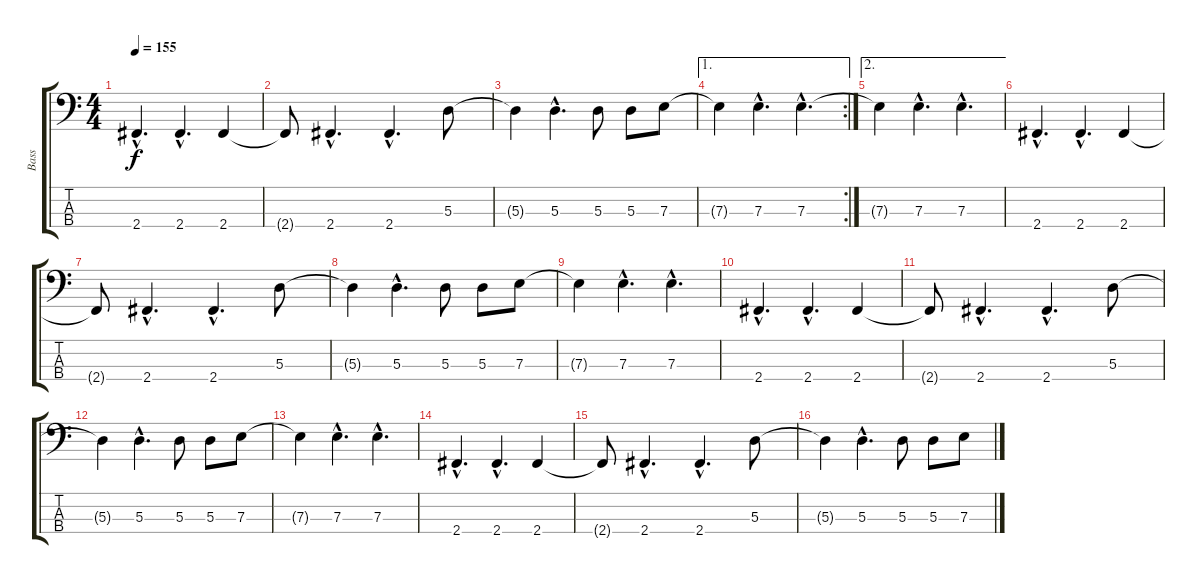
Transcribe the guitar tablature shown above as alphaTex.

\track ("Bass" "Bass") {instrument electricbasspick}
\staff {score tabs}
\tuning (G2 D2 A1 E1) {hide}
\ts (4 4)
\tempo 155
\clef f4
\ks c
2.4{hac}.4{d dy f instrument electricbasspick} 2.4{hac}.4{d} 2.4.4 |
2.4{t}.8 2.4{hac}.4{d} 2.4{hac}.4{d} 5.3.8 |
5.3{t}.4 5.3{hac}.4{d} 5.3.8 5.3.8 7.3.8 |
\ae 1
\rc 2
7.3{t}.4 7.3{hac}.4{d} 7.3{hac}.4{d} |
\ae 2
7.3{t}.4 7.3{hac}.4{d} 7.3{hac}.4{d} |
2.4{hac}.4{d} 2.4{hac}.4{d} 2.4.4 |
2.4{t}.8 2.4{hac}.4{d} 2.4{hac}.4{d} 5.3.8 |
5.3{t}.4 5.3{hac}.4{d} 5.3.8 5.3.8 7.3.8 |
7.3{t}.4 7.3{hac}.4{d} 7.3{hac}.4{d} |
2.4{hac}.4{d} 2.4{hac}.4{d} 2.4.4 |
2.4{t}.8 2.4{hac}.4{d} 2.4{hac}.4{d} 5.3.8 |
5.3{t}.4 5.3{hac}.4{d} 5.3.8 5.3.8 7.3.8 |
7.3{t}.4 7.3{hac}.4{d} 7.3{hac}.4{d} |
2.4{hac}.4{d} 2.4{hac}.4{d} 2.4.4 |
2.4{t}.8 2.4{hac}.4{d} 2.4{hac}.4{d} 5.3.8 |
5.3{t}.4 5.3{hac}.4{d} 5.3.8 5.3.8 7.3.8
